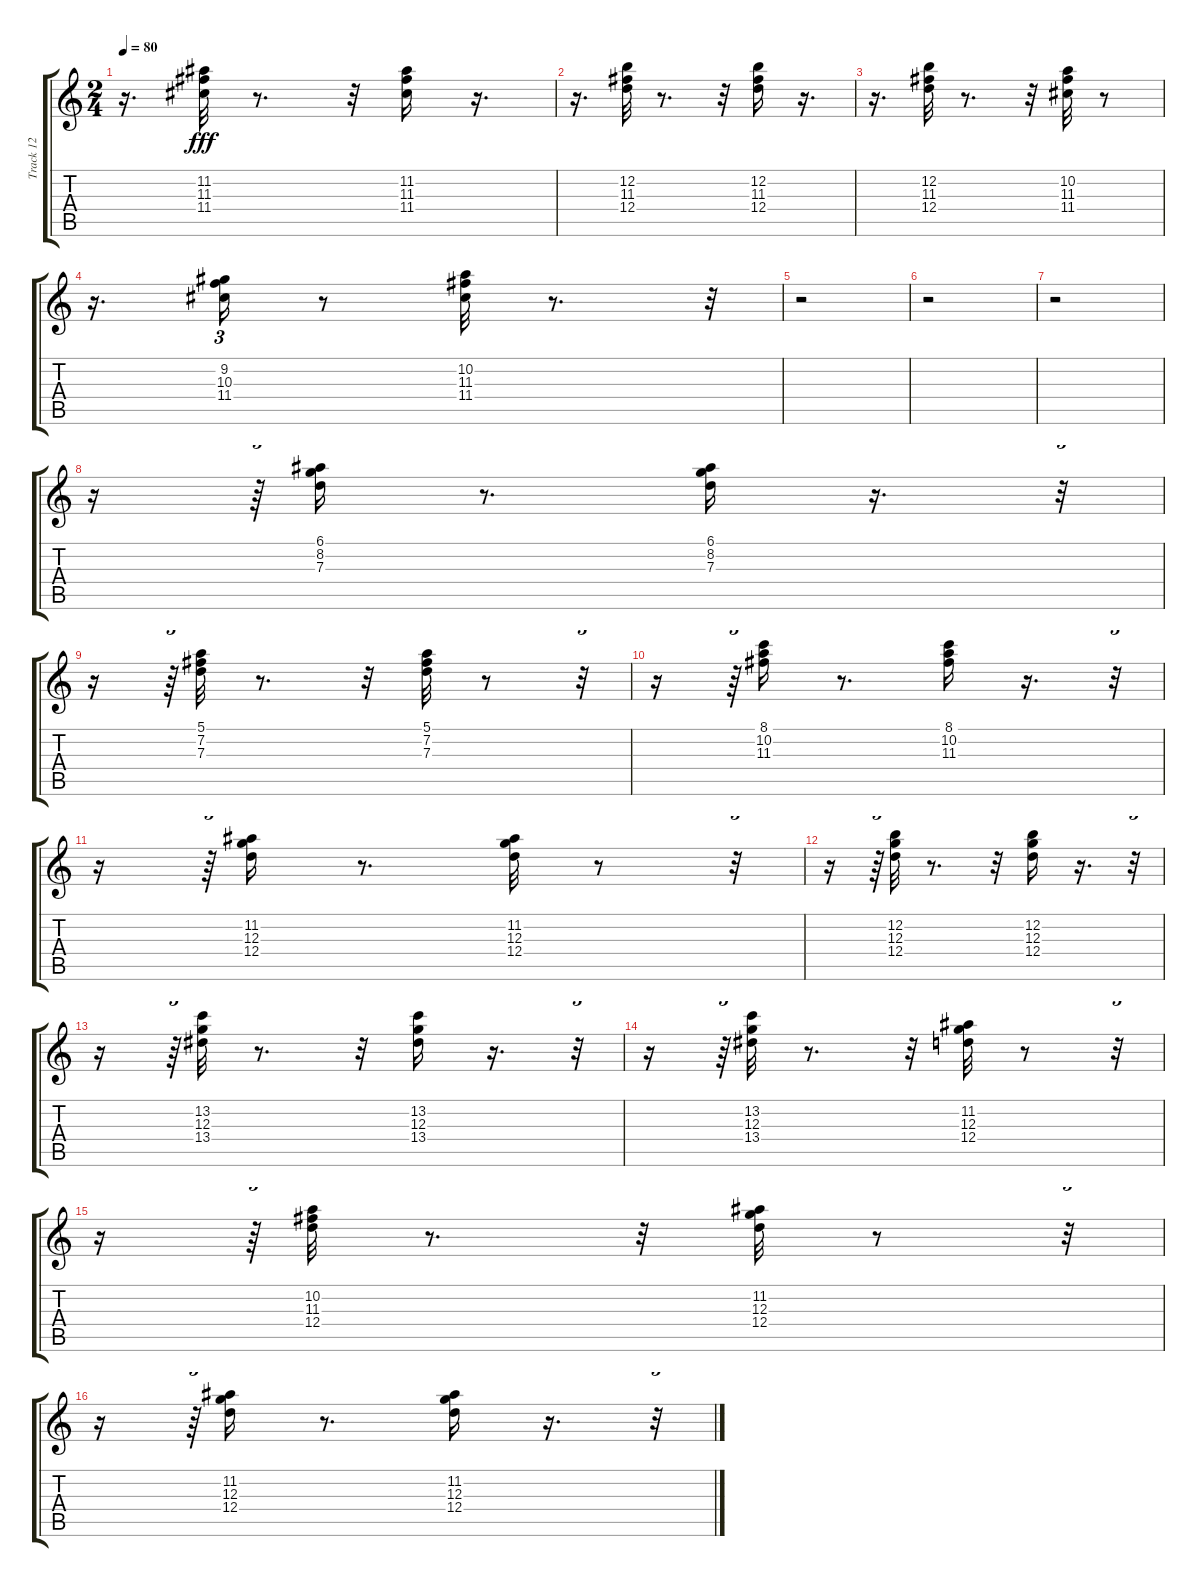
\track ("Track 12" "Track 12") {instrument electricguitarclean}
\staff {score tabs}
\tuning (E4 B3 G3 D3 A2 E2) {hide}
\ts (2 4)
\tempo 80
\clef g2
\ks c
r.16{d dy fff} (11.2 11.3 11.4).32 r.8{d} r.32 (11.2 11.3 11.4).16 r.16{d} |
r.16{d} (12.2 11.3 12.4).32 r.8{d} r.32 (12.2 11.3 12.4).16 r.16{d} |
r.16{d} (12.2 11.3 12.4).32 r.8{d} r.32 (10.2 11.3 11.4).32 r.8 |
r.16{d} (9.2 10.3 11.4).16{tu (3 2)} r.8 (10.2 11.3 11.4).32 r.8{d} r.32{tu (3 2)} |
r.2 |
r.2 |
r.2 |
r.16 r.64{tu (3 2)} (6.1 8.2 7.3).16 r.8{d} (6.1 8.2 7.3).16 r.16{d} r.32{tu (3 2)} |
r.16 r.64{tu (3 2)} (5.1 7.2 7.3).32 r.8{d} r.32 (5.1 7.2 7.3).32 r.8 r.32{tu (3 2)} |
r.16 r.64{tu (3 2)} (8.1 10.2 11.3).16 r.8{d} (8.1 10.2 11.3).16 r.16{d} r.32{tu (3 2)} |
r.16 r.64{tu (3 2)} (11.2 12.3 12.4).16 r.8{d} (11.2 12.3 12.4).32 r.8 r.32{tu (3 2)} |
r.16 r.64{tu (3 2)} (12.2 12.3 12.4).32 r.8{d} r.32 (12.2 12.3 12.4).16 r.16{d} r.32{tu (3 2)} |
r.16 r.64{tu (3 2)} (13.2 12.3 13.4).32 r.8{d} r.32 (13.2 12.3 13.4).16 r.16{d} r.32{tu (3 2)} |
r.16 r.64{tu (3 2)} (13.2 12.3 13.4).32 r.8{d} r.32 (11.2 12.3 12.4).32 r.8 r.32{tu (3 2)} |
r.16 r.64{tu (3 2)} (10.2 11.3 12.4).32 r.8{d} r.32 (11.2 12.3 12.4).32 r.8 r.32{tu (3 2)} |
r.16 r.64{tu (3 2)} (11.2 12.3 12.4).16 r.8{d} (11.2 12.3 12.4).16 r.16{d} r.32{tu (3 2)}
